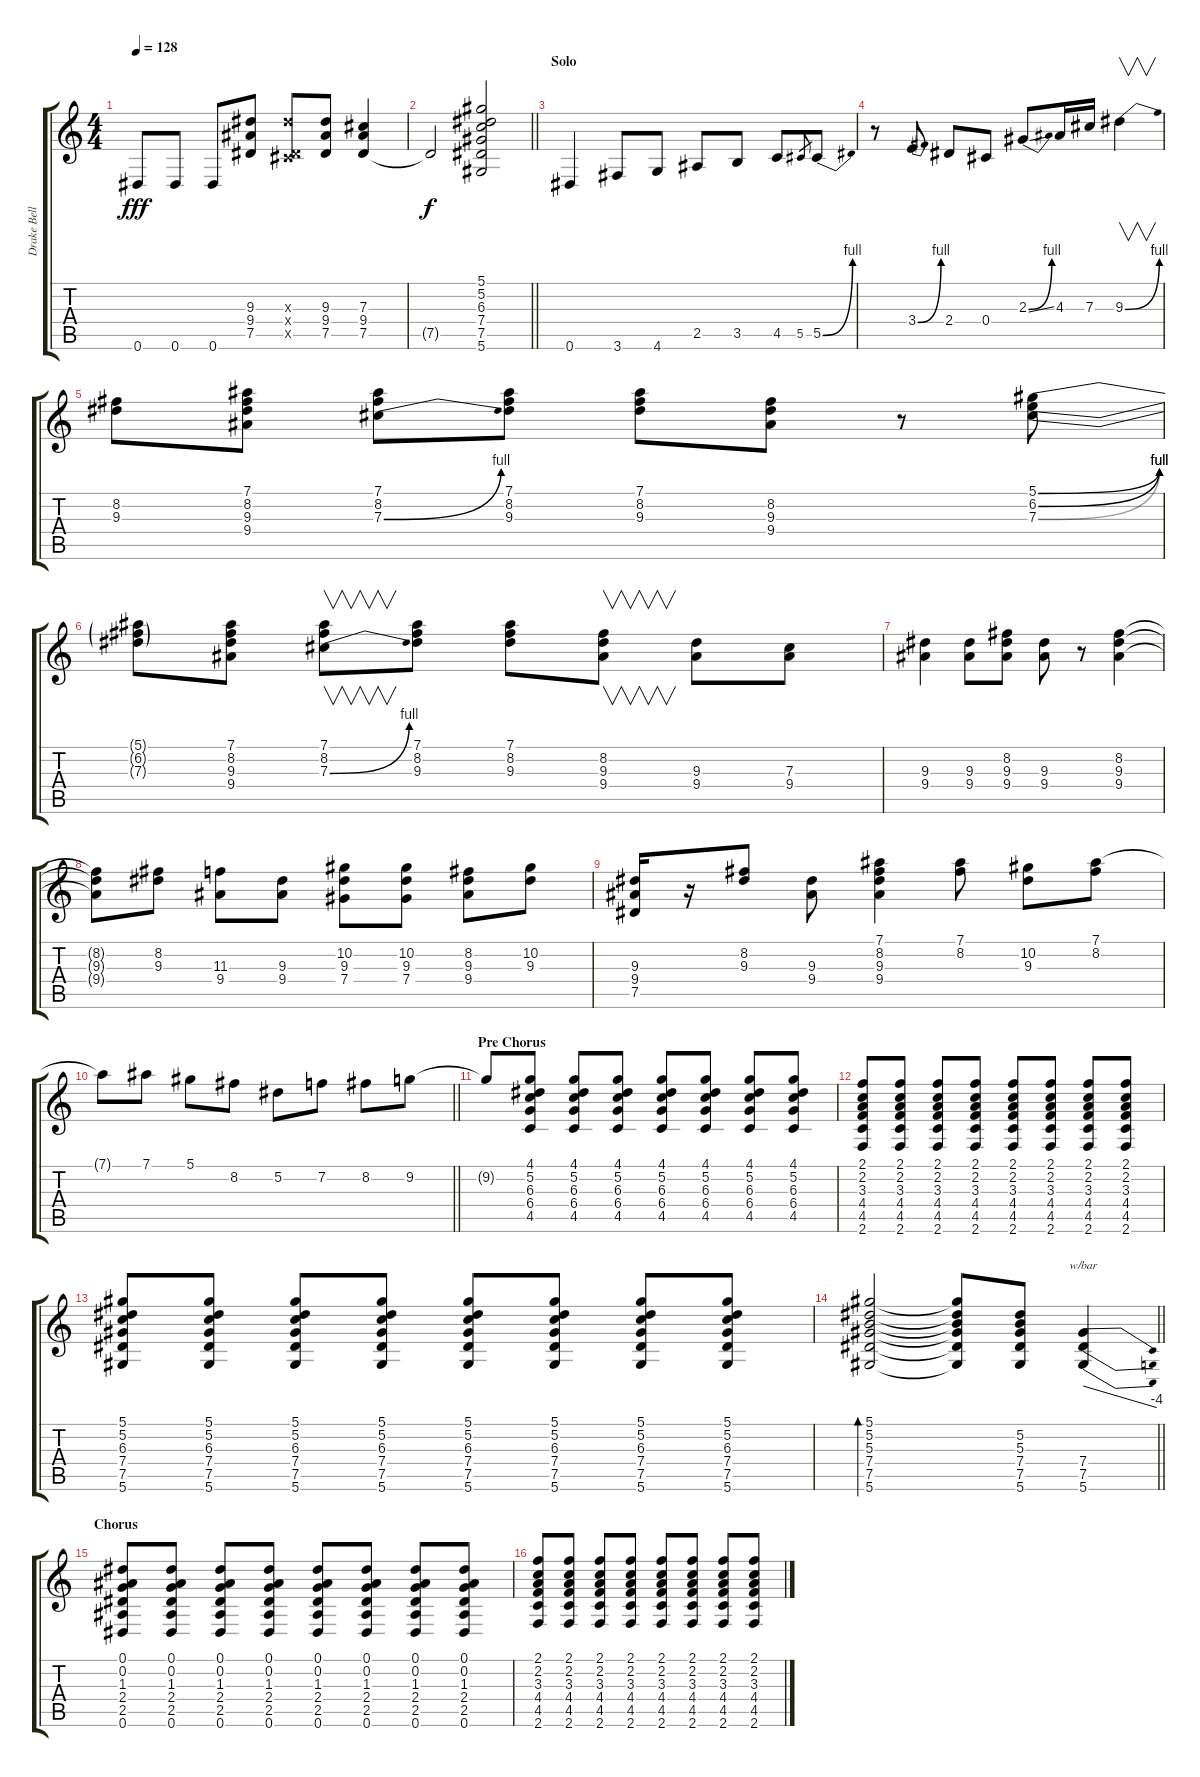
\track ("Drake Bell Acoustic" "Drake Bell") {instrument overdrivenguitar}
\staff {score tabs}
\tuning (Eb4 Bb3 Gb3 Db3 Ab2 Eb2) {hide}
\ts (4 4)
\tempo 128
\clef g2
\ks c
0.6.8{dy fff} 0.6.8 0.6.8 (9.3 9.4 7.5).8 (9.3{x} 0.4{x} 7.5{x}).8 (9.3 9.4 7.5).8 (7.3 9.4 7.5).4 |
\barLineRight lightlight
7.5{t}.2{dy f} (5.1 5.2 6.3 7.4 7.5 5.6).2 |
\section ("" "Solo")
0.6.4{volume 15 instrument overdrivenguitar} 3.6.8 4.6.8 2.5.8 3.5.8 4.5.8 5.5.8{gr} 5.5{be (bend 0 0 60 4)}.8 |
r.8 3.4{be (bend 0 0 60 4)}.8 2.4.8 0.4.8 2.3{be (bend 0 0 60 4) ss}.8 4.3.16 7.3.16 9.3{be (bend 0 0 60 4)}.4{v} |
(8.2 9.3).8 (7.1 8.2 9.3 9.4).8 (7.1 8.2 7.3{be (bend 0 0 60 4)}).8 (7.1 8.2 9.3).8 (7.1 8.2 9.3).8 (8.2 9.3 9.4).8 r.8 (5.1{be (bend 0 0 60 4)} 6.2{be (bend 0 0 60 4)} 7.3{be (bend 0 0 60 4)}).8 |
(5.1{t} 6.2{t} 7.3{t}).8 (7.1 8.2 9.3 9.4).8 (7.1 8.2 7.3{be (bend 0 0 60 4)}).8{v} (7.1 8.2 9.3).8 (7.1 8.2 9.3).8 (8.2 9.3 9.4).8{v} (9.3 9.4).8 (7.3 9.4).8 |
(9.3 9.4).4 (9.3 9.4).8 (8.2 9.3 9.4).8 (9.3 9.4).8 r.8 (8.2 9.3 9.4).4 |
(8.2{t} 9.3{t} 9.4{t}).8 (8.2 9.3).8 (11.3 9.4).8 (9.3 9.4).8 (10.2 9.3 7.4).8 (10.2 9.3 7.4).8 (8.2 9.3 9.4).8 (10.2 9.3).8 |
(9.3 9.4 7.5).16 r.16 (8.2 9.3).8 (9.3 9.4).8 (7.1 8.2 9.3 9.4).4 (7.1 8.2).8 (10.2 9.3).8 (7.1 8.2).8 |
\barLineRight lightlight
7.1{t}.8 7.1.8 5.1.8 8.2.8 5.2.8 7.2.8 8.2.8 9.2.8 |
\section ("" "Pre Chorus")
9.2{t}.8 (4.1 5.2 6.3 6.4 4.5).8{volume 12 instrument overdrivenguitar} (4.1 5.2 6.3 6.4 4.5).8 (4.1 5.2 6.3 6.4 4.5).8 (4.1 5.2 6.3 6.4 4.5).8 (4.1 5.2 6.3 6.4 4.5).8 (4.1 5.2 6.3 6.4 4.5).8 (4.1 5.2 6.3 6.4 4.5).8 |
(2.1 2.2 3.3 4.4 4.5 2.6).8 (2.1 2.2 3.3 4.4 4.5 2.6).8 (2.1 2.2 3.3 4.4 4.5 2.6).8 (2.1 2.2 3.3 4.4 4.5 2.6).8 (2.1 2.2 3.3 4.4 4.5 2.6).8 (2.1 2.2 3.3 4.4 4.5 2.6).8 (2.1 2.2 3.3 4.4 4.5 2.6).8 (2.1 2.2 3.3 4.4 4.5 2.6).8 |
(5.1 5.2 6.3 7.4 7.5 5.6).8 (5.1 5.2 6.3 7.4 7.5 5.6).8 (5.1 5.2 6.3 7.4 7.5 5.6).8 (5.1 5.2 6.3 7.4 7.5 5.6).8 (5.1 5.2 6.3 7.4 7.5 5.6).8 (5.1 5.2 6.3 7.4 7.5 5.6).8 (5.1 5.2 6.3 7.4 7.5 5.6).8 (5.1 5.2 6.3 7.4 7.5 5.6).8 |
\barLineRight lightlight
(5.1 5.2 5.3 7.4 7.5 5.6).2{bd 480} (5.1{t} 5.2{t} 5.3{t} 7.4{t} 7.5{t} 5.6{t}).8 (5.2 5.3 7.4 7.5 5.6).8 (7.4 7.5 5.6).4{tbe (dive default 0 0 60 -16)} |
\section ("" "Chorus")
(0.1 0.2 1.3 2.4 2.5 0.6).8 (0.1 0.2 1.3 2.4 2.5 0.6).8 (0.1 0.2 1.3 2.4 2.5 0.6).8 (0.1 0.2 1.3 2.4 2.5 0.6).8 (0.1 0.2 1.3 2.4 2.5 0.6).8 (0.1 0.2 1.3 2.4 2.5 0.6).8 (0.1 0.2 1.3 2.4 2.5 0.6).8 (0.1 0.2 1.3 2.4 2.5 0.6).8 |
(2.1 2.2 3.3 4.4 4.5 2.6).8 (2.1 2.2 3.3 4.4 4.5 2.6).8 (2.1 2.2 3.3 4.4 4.5 2.6).8 (2.1 2.2 3.3 4.4 4.5 2.6).8 (2.1 2.2 3.3 4.4 4.5 2.6).8 (2.1 2.2 3.3 4.4 4.5 2.6).8 (2.1 2.2 3.3 4.4 4.5 2.6).8 (2.1 2.2 3.3 4.4 4.5 2.6).8
